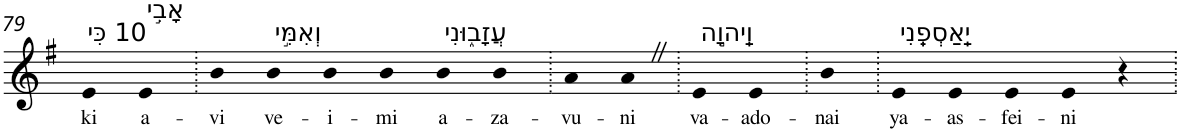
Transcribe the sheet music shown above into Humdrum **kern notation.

**kern	**text
*part1	*part1
*staff1	*staff1
*I"Piano	*
*I'Pno	*
!!LO:PB:g=z
*clefG2	*
*k[f#]	*
*G:	*
=79	=79
!LO:TX:a:t=10 כִּי	!
!	!LO:LY:b
4e	ki
!LO:TX:a:t=אָבִ֣י	!
!	!LO:LY:b
4e	a-
=80.	=80.
!	!LO:LY:b
4b	-vi
!LO:TX:a:t=וְאִמִּ֣י	!
!	!LO:LY:b
4b	ve-
!	!LO:LY:b
4b	-i-
!	!LO:LY:b
4b	-mi
!LO:TX:a:t=עֲזָב֑וּנִי	!
!	!LO:LY:b
4b	a-
!	!LO:LY:b
4b	-za-
=81.	=81.
!	!LO:LY:b
4a	-vu-
!	!LO:LY:b
4aZ	-ni
=82.	=82.
!LO:TX:a:t=וַֽיהוָ֣ה	!
!	!LO:LY:b
4e	va-
!	!LO:LY:b
4e	-ado-
=83.	=83.
!	!LO:LY:b
4b	-nai
=84.	=84.
!LO:TX:a:t=יַֽאַסְפֵֽנִי	!
!	!LO:LY:b
4e	ya-
!	!LO:LY:b
4e	-as-
!	!LO:LY:b
4e	-fei-
!	!LO:LY:b
4e	-ni
4r	.
=.	=.
*-	*-
